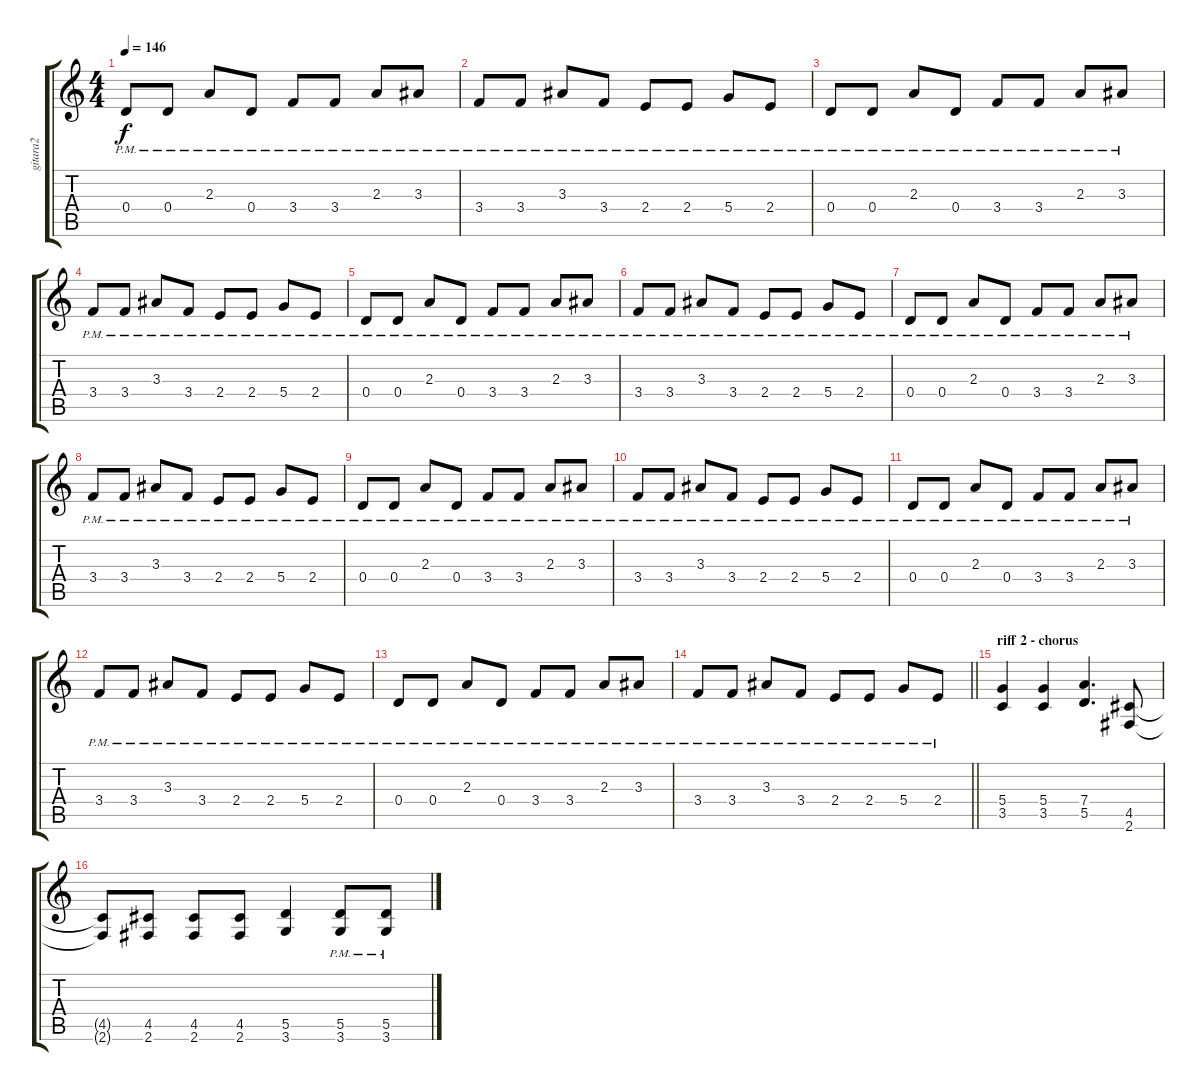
\track ("gitara2" "gitara2") {instrument distortionguitar}
\staff {score tabs}
\tuning (E4 B3 G3 D3 A2 E2) {hide}
\ts (4 4)
\tempo 146
\clef g2
\ks c
0.4{pm}.8{dy f} 0.4{pm}.8 2.3{pm}.8 0.4{pm}.8 3.4{pm}.8 3.4{pm}.8 2.3{pm}.8 3.3{pm}.8 |
3.4{pm}.8 3.4{pm}.8 3.3{pm}.8 3.4{pm}.8 2.4{pm}.8 2.4{pm}.8 5.4{pm}.8 2.4{pm}.8 |
0.4{pm}.8 0.4{pm}.8 2.3{pm}.8 0.4{pm}.8 3.4{pm}.8 3.4{pm}.8 2.3{pm}.8 3.3{pm}.8 |
3.4{pm}.8 3.4{pm}.8 3.3{pm}.8 3.4{pm}.8 2.4{pm}.8 2.4{pm}.8 5.4{pm}.8 2.4{pm}.8 |
0.4{pm}.8 0.4{pm}.8 2.3{pm}.8 0.4{pm}.8 3.4{pm}.8 3.4{pm}.8 2.3{pm}.8 3.3{pm}.8 |
3.4{pm}.8 3.4{pm}.8 3.3{pm}.8 3.4{pm}.8 2.4{pm}.8 2.4{pm}.8 5.4{pm}.8 2.4{pm}.8 |
0.4{pm}.8 0.4{pm}.8 2.3{pm}.8 0.4{pm}.8 3.4{pm}.8 3.4{pm}.8 2.3{pm}.8 3.3{pm}.8 |
3.4{pm}.8 3.4{pm}.8 3.3{pm}.8 3.4{pm}.8 2.4{pm}.8 2.4{pm}.8 5.4{pm}.8 2.4{pm}.8 |
0.4{pm}.8 0.4{pm}.8 2.3{pm}.8 0.4{pm}.8 3.4{pm}.8 3.4{pm}.8 2.3{pm}.8 3.3{pm}.8 |
3.4{pm}.8 3.4{pm}.8 3.3{pm}.8 3.4{pm}.8 2.4{pm}.8 2.4{pm}.8 5.4{pm}.8 2.4{pm}.8 |
0.4{pm}.8 0.4{pm}.8 2.3{pm}.8 0.4{pm}.8 3.4{pm}.8 3.4{pm}.8 2.3{pm}.8 3.3{pm}.8 |
3.4{pm}.8 3.4{pm}.8 3.3{pm}.8 3.4{pm}.8 2.4{pm}.8 2.4{pm}.8 5.4{pm}.8 2.4{pm}.8 |
0.4{pm}.8 0.4{pm}.8 2.3{pm}.8 0.4{pm}.8 3.4{pm}.8 3.4{pm}.8 2.3{pm}.8 3.3{pm}.8 |
\barLineRight lightlight
3.4{pm}.8 3.4{pm}.8 3.3{pm}.8 3.4{pm}.8 2.4{pm}.8 2.4{pm}.8 5.4{pm}.8 2.4{pm}.8 |
\section ("" "riff 2 - chorus")
(5.4 3.5).4 (5.4 3.5).4 (7.4 5.5).4{d} (4.5 2.6).8 |
(4.5{t} 2.6{t}).8 (4.5 2.6).8 (4.5 2.6).8 (4.5 2.6).8 (5.5 3.6).4 (5.5{pm} 3.6{pm}).8 (5.5{pm} 3.6{pm}).8
